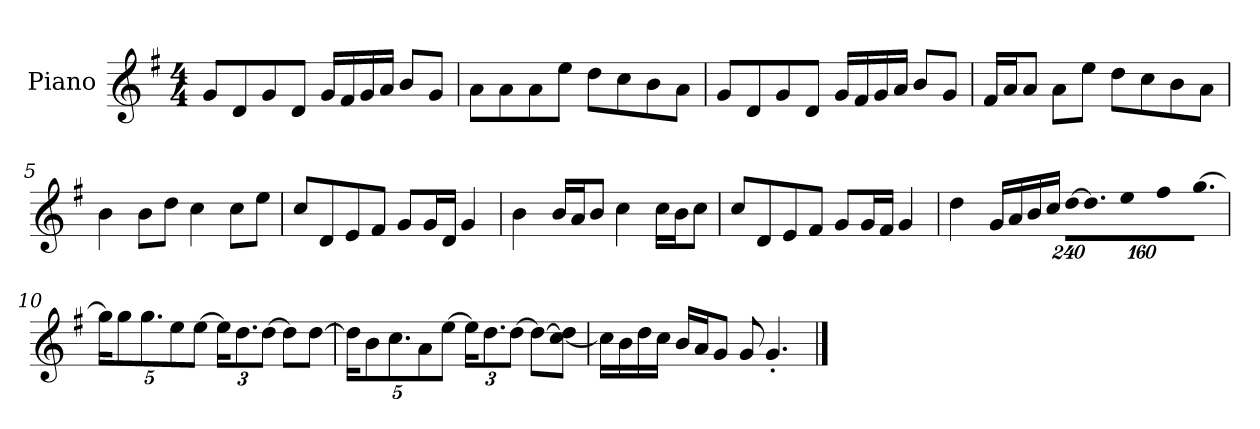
**kern
*part1
*staff1
*I"Piano
*I'P-no
*clefG2
*k[f#]
*M4/4
*MM90
=1
8g/L
8d/
8g/
8d/J
16g/LL
16f#/
16g/
16a/JJ
8b/L
8g/J
=2
8a\L
8a\
8a\
8ee\J
8dd\L
8cc\
8b\
8a\J
=3
8g/L
8d/
8g/
8d/J
16g/LL
16f#/
16g/
16a/JJ
8b/L
8g/J
=4
16f#/LL
16a/J
8a/J
8a\L
8ee\J
8dd\L
8cc\
8b\
8a\J
!!LO:LB:g=z
=5
4b\
8b\L
8dd\J
4cc\
8cc\L
8ee\J
=6
8cc/L
8d/
8e/
8f#/J
8g/L
16g/L
16d/JJ
4g/
=7
4b\
16b/LL
16a/J
8b/J
4cc\
16cc\LL
16b\J
8cc\J
=8
8cc/L
8d/
8e/
8f#/J
8g/L
16g/L
16f#/JJ
4g/
=9
4dd\
16g/LL
16a/
16b/
16cc/JJ
*Xbrackettup
!LO:N:vis=16
[1920%137dd\KL
!LO:N:vis=8.
640%137dd\]
!LO:N:vis=16
1920%137ee\L
!LO:N:vis=32
640%23ff#\K
!LO:N:vis=16.
[960%103gg\JJ
!!LO:LB:g=z
=10
20gg\KL]
10gg\
10.gg\
10ee\
[10ee\J
24ee\KL]
12.dd\
[12dd\J
8dd\L]
[8dd\J
=11
20dd\KL]
10b\
10.cc\
10a\
[10ee\J
24ee\KL]
12.dd\
[12dd\J
8dd\L_
[8cc\ 8dd\]J
=12
16cc\LL]
16b\
16dd\
16cc\JJ
16b/LL
16a/J
8g/J
8g/
4.g'/
==
*-
